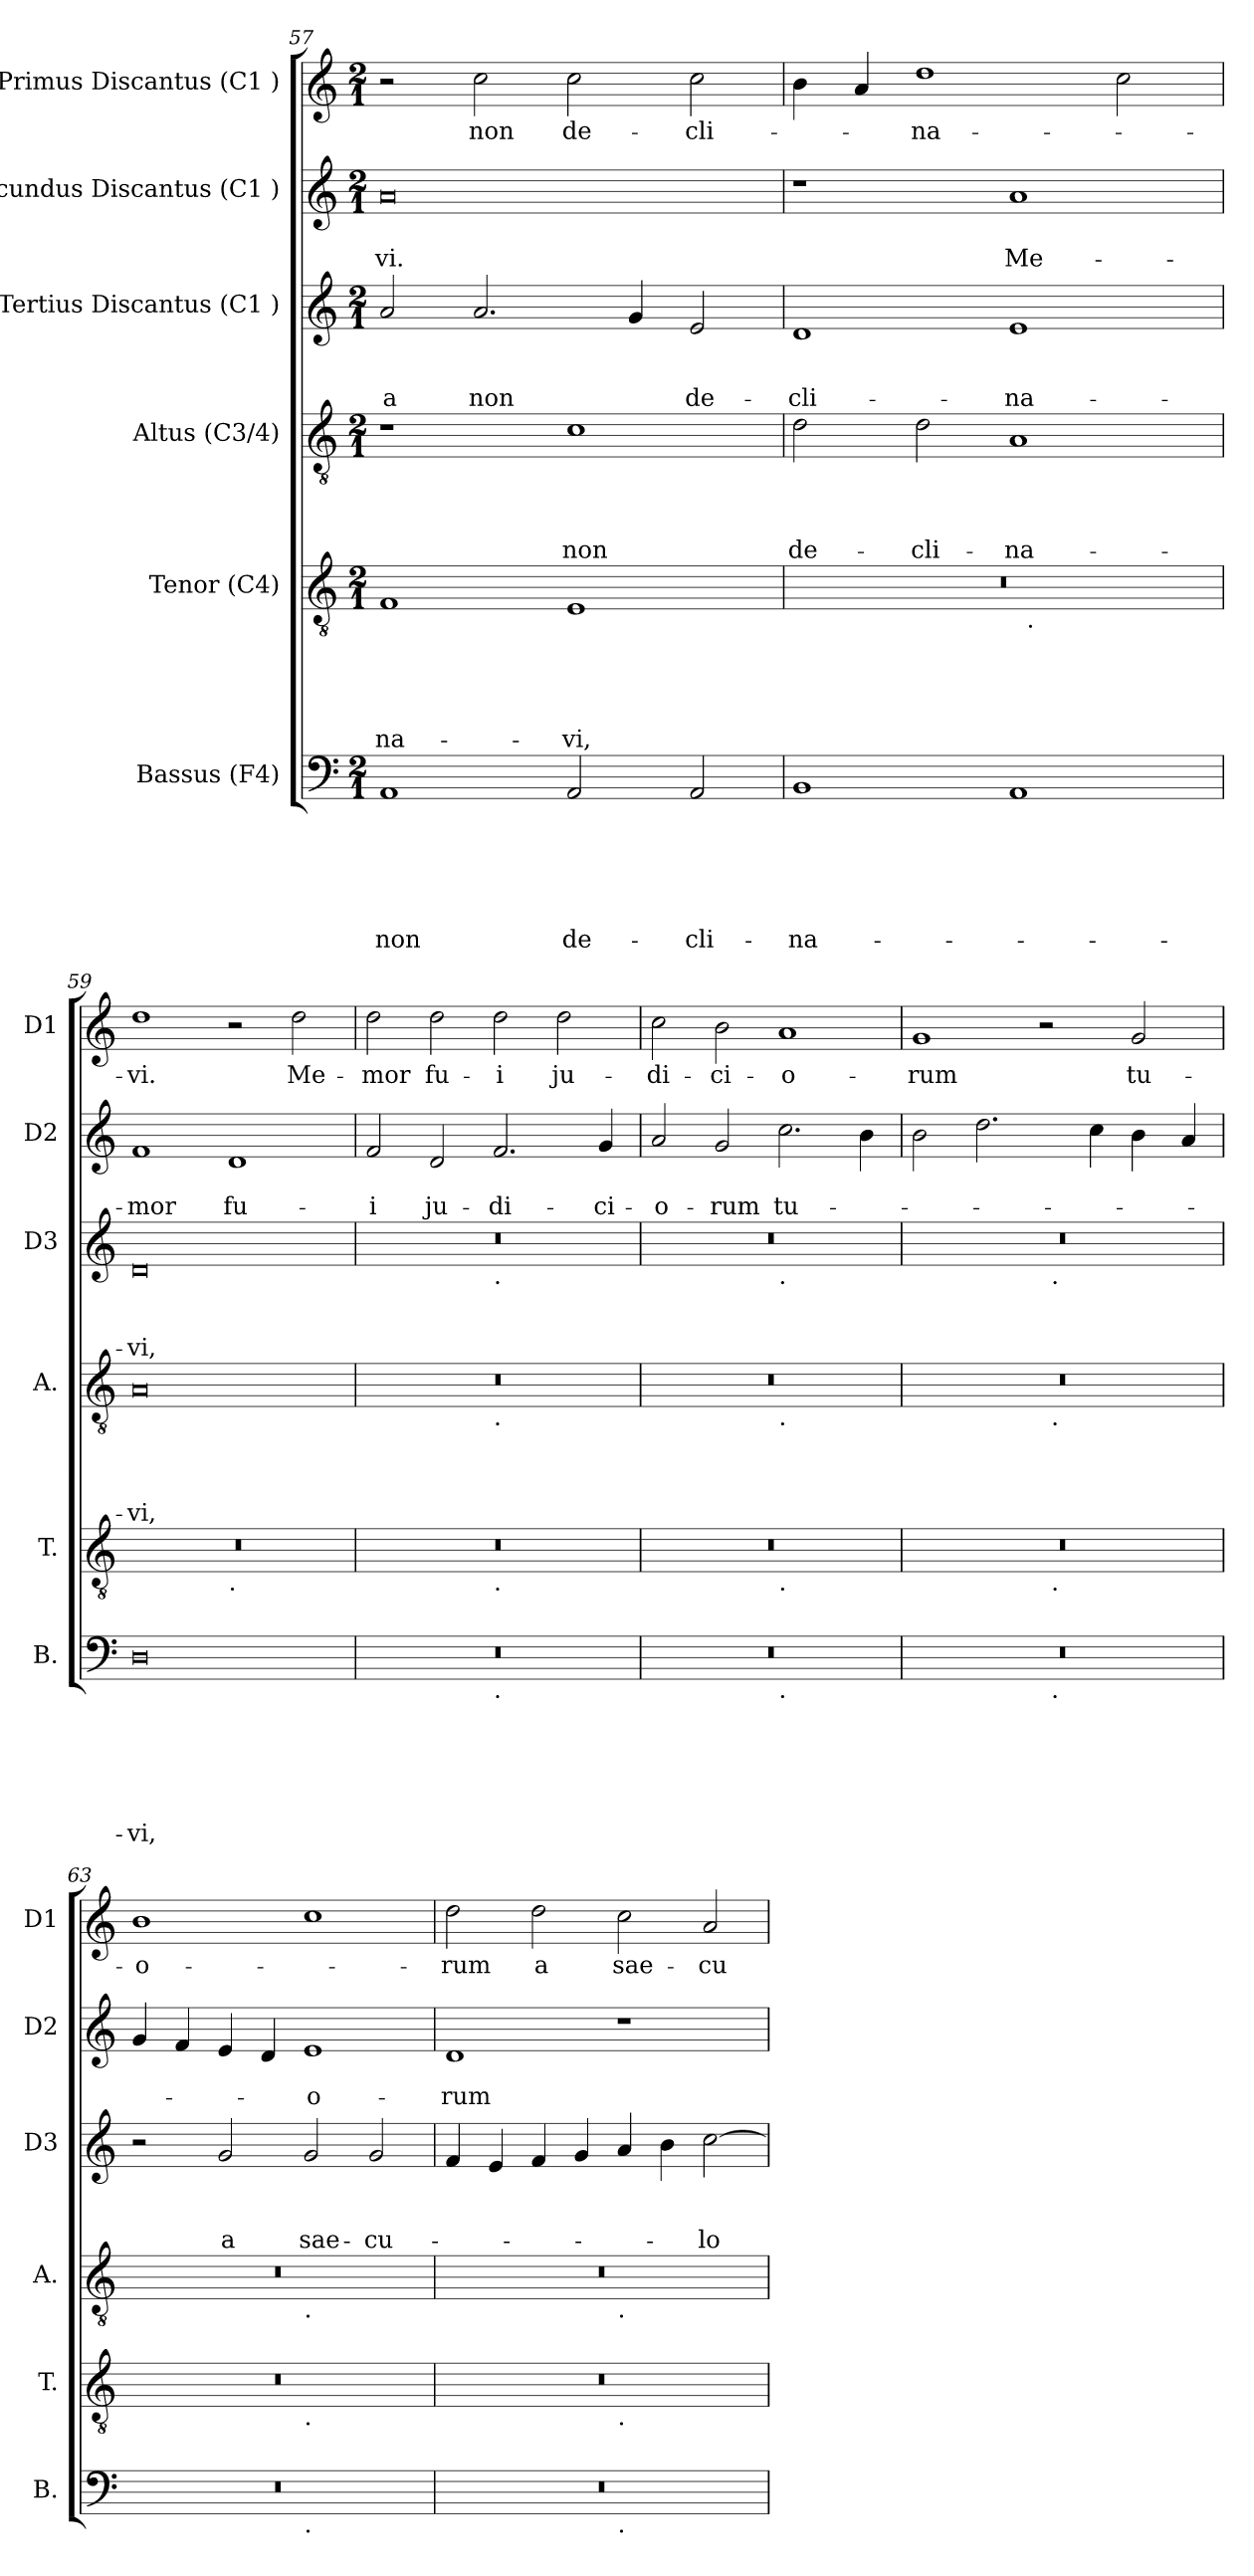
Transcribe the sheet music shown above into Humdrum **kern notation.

**kern	**text	**text	**text	**text	**text	**text	**kern	**text	**text	**text	**text	**text	**kern	**text	**text	**text	**text	**kern	**text	**text	**text	**kern	**text	**text	**kern	**text
*part6	*part6	*part6	*part6	*part6	*part6	*part6	*part5	*part5	*part5	*part5	*part5	*part5	*part4	*part4	*part4	*part4	*part4	*part3	*part3	*part3	*part3	*part2	*part2	*part2	*part1	*part1
*staff6	*staff6	*staff6	*staff6	*staff6	*staff6	*staff6	*staff5	*staff5	*staff5	*staff5	*staff5	*staff5	*staff4	*staff4	*staff4	*staff4	*staff4	*staff3	*staff3	*staff3	*staff3	*staff2	*staff2	*staff2	*staff1	*staff1
*I"Bassus (F4)	*	*	*	*	*	*	*I"Tenor (C4)	*	*	*	*	*	*I"Altus (C3/4)	*	*	*	*	*I"Tertius Discantus (C1 )	*	*	*	*I"Secundus Discantus (C1 )	*	*	*I"Primus Discantus (C1 )	*
*I'B.	*	*	*	*	*	*	*I'T.	*	*	*	*	*	*I'A.	*	*	*	*	*I'D3	*	*	*	*I'D2	*	*	*I'D1	*
*clefF4	*	*	*	*	*	*	*clefGv2	*	*	*	*	*	*clefGv2	*	*	*	*	*clefG2	*	*	*	*clefG2	*	*	*clefG2	*
*k[]	*	*	*	*	*	*	*k[]	*	*	*	*	*	*k[]	*	*	*	*	*k[]	*	*	*	*k[]	*	*	*k[]	*
*C:	*	*	*	*	*	*	*C:	*	*	*	*	*	*C:	*	*	*	*	*C:	*	*	*	*C:	*	*	*C:	*
*M2/1	*	*	*	*	*	*	*M2/1	*	*	*	*	*	*M2/1	*	*	*	*	*M2/1	*	*	*	*M2/1	*	*	*M2/1	*
=57	=57	=57	=57	=57	=57	=57	=57	=57	=57	=57	=57	=57	=57	=57	=57	=57	=57	=57	=57	=57	=57	=57	=57	=57	=57	=57
!	!	!	!	!	!	!LO:LY:b	!	!	!	!	!	!LO:LY:b	!	!	!	!	!	!	!	!	!LO:LY:b	!	!	!LO:LY:b:rj	!	!
1AA	.	.	.	.	.	non	1F	.	.	.	.	-na-	1r	.	.	.	.	2a/	.	.	-a	0a	.	-vi.	2r	.
!	!	!	!	!	!	!	!	!	!	!	!	!	!	!	!	!	!	!	!	!	!LO:LY:b	!	!	!	!	!LO:LY:b
.	.	.	.	.	.	.	.	.	.	.	.	.	.	.	.	.	.	2.a/	.	.	non	.	.	.	2cc\	non
!	!	!	!	!	!	!LO:LY:b	!	!	!	!	!	!LO:LY:b	!	!	!	!	!LO:LY:b	!	!	!	!	!	!	!	!	!LO:LY:b
2AA/	.	.	.	.	.	de-	1E	.	.	.	.	-vi,	1c	.	.	.	non	.	.	.	.	.	.	.	2cc\	de-
.	.	.	.	.	.	.	.	.	.	.	.	.	.	.	.	.	.	4g/	.	.	.	.	.	.	.	.
!	!	!	!	!	!	!LO:LY:b	!	!	!	!	!	!	!	!	!	!	!	!	!	!	!LO:LY:b	!	!	!	!	!LO:LY:b
2AA/	.	.	.	.	.	-cli-	.	.	.	.	.	.	.	.	.	.	.	2e/	.	.	de-	.	.	.	2cc\	-cli-
!!LO:PB:g=z
=58	=58	=58	=58	=58	=58	=58	=58	=58	=58	=58	=58	=58	=58	=58	=58	=58	=58	=58	=58	=58	=58	=58	=58	=58	=58	=58
!	!	!	!	!	!	!LO:LY:b	!	!	!	!	!	!	!	!	!	!	!LO:LY:b	!	!	!	!LO:LY:b	!	!	!	!	!
*	*	*	*	*	*	*	*^	*	*	*	*	*	*	*	*	*	*	*	*	*	*	*	*	*	*	*
1BB	.	.	.	.	.	-na-	0r	1ryy	.	.	.	.	.	2d\	.	.	.	de-	1d	.	.	-cli-	1r	.	.	4b\	.
.	.	.	.	.	.	.	.	.	.	.	.	.	.	.	.	.	.	.	.	.	.	.	.	.	.	4a/	.
!	!	!	!	!	!	!	!	!	!	!	!	!	!	!	!	!	!	!LO:LY:b	!	!	!	!	!	!	!	!	!LO:LY:b
.	.	.	.	.	.	.	.	.	.	.	.	.	.	2d\	.	.	.	-cli-	.	.	.	.	.	.	.	1dd	-na-
!	!	!	!	!	!	!	!	!	!	!	!	!	!	!	!	!	!	!LO:LY:b	!	!	!	!LO:LY:b	!	!	!LO:LY:b	!	!
1AA	.	.	.	.	.	.	.	32ryy	.	.	.	.	.	1A	.	.	.	-na-	1e	.	.	-na-	1a	.	Me-	.	.
!	!	!	!	!	!	!	!	!LO:TX:b:t=.	!	!	!	!	!	!	!	!	!	!	!	!	!	!	!	!	!	!	!
.	.	.	.	.	.	.	.	2ryy	.	.	.	.	.	.	.	.	.	.	.	.	.	.	.	.	.	.	.
.	.	.	.	.	.	.	.	.	.	.	.	.	.	.	.	.	.	.	.	.	.	.	.	.	.	2cc\	.
.	.	.	.	.	.	.	.	4...ryy	.	.	.	.	.	.	.	.	.	.	.	.	.	.	.	.	.	.	.
=59	=59	=59	=59	=59	=59	=59	=59	=59	=59	=59	=59	=59	=59	=59	=59	=59	=59	=59	=59	=59	=59	=59	=59	=59	=59	=59	=59
!	!	!	!	!	!	!LO:LY:b	!	!	!	!	!	!	!	!	!	!	!	!LO:LY:b	!	!	!	!LO:LY:b	!	!	!LO:LY:b	!	!LO:LY:b
0D	.	.	.	.	.	-vi,	0r	1ryy	.	.	.	.	.	0A	.	.	.	-vi,	0d	.	.	-vi,	1f	.	-mor	1dd	-vi.
!	!	!	!	!	!	!	!	!LO:TX:b:t=.	!	!	!	!	!	!	!	!	!	!	!	!	!	!	!	!	!	!	!
!	!	!	!	!	!	!	!	!	!	!	!	!	!	!	!	!	!	!	!	!	!	!	!	!	!LO:LY:b	!	!
.	.	.	.	.	.	.	.	1ryy	.	.	.	.	.	.	.	.	.	.	.	.	.	.	1d	.	fu-	2r	.
!	!	!	!	!	!	!	!	!	!	!	!	!	!	!	!	!	!	!	!	!	!	!	!	!	!	!	!LO:LY:b
.	.	.	.	.	.	.	.	.	.	.	.	.	.	.	.	.	.	.	.	.	.	.	.	.	.	2dd\	Me-
=60	=60	=60	=60	=60	=60	=60	=60	=60	=60	=60	=60	=60	=60	=60	=60	=60	=60	=60	=60	=60	=60	=60	=60	=60	=60	=60	=60
!	!	!	!	!	!	!	!	!	!	!	!	!	!	!	!	!	!	!	!	!	!	!	!	!	!LO:LY:b	!	!LO:LY:b
*^	*	*	*	*	*	*	*	*	*	*	*	*	*	*^	*	*	*	*	*^	*	*	*	*	*	*	*	*
0r	1ryy	.	.	.	.	.	.	0r	1ryy	.	.	.	.	.	0r	1ryy	.	.	.	.	0r	1ryy	.	.	.	2f/	.	-i	2dd\	-mor
!	!	!	!	!	!	!	!	!	!	!	!	!	!	!	!	!	!	!	!	!	!	!	!	!	!	!	!	!LO:LY:b	!	!LO:LY:b
.	.	.	.	.	.	.	.	.	.	.	.	.	.	.	.	.	.	.	.	.	.	.	.	.	.	2d/	.	ju-	2dd\	fu-
!	!	!	!	!	!	!	!	!	!	!	!	!	!	!	!	!	!	!	!	!	!	!LO:TX:b:t=.	!	!	!	!	!	!	!	!
!	!	!	!	!	!	!	!	!	!	!	!	!	!	!	!	!LO:TX:b:t=.	!	!	!	!	!	!	!	!	!	!	!	!	!	!
!	!	!	!	!	!	!	!	!	!LO:TX:b:t=.	!	!	!	!	!	!	!	!	!	!	!	!	!	!	!	!	!	!	!	!	!
!	!LO:TX:b:t=.	!	!	!	!	!	!	!	!	!	!	!	!	!	!	!	!	!	!	!	!	!	!	!	!	!	!	!	!	!
!	!	!	!	!	!	!	!	!	!	!	!	!	!	!	!	!	!	!	!	!	!	!	!	!	!	!	!	!LO:LY:b	!	!LO:LY:b
.	1ryy	.	.	.	.	.	.	.	1ryy	.	.	.	.	.	.	1ryy	.	.	.	.	.	1ryy	.	.	.	2.f/	.	-di-	2dd\	-i
!	!	!	!	!	!	!	!	!	!	!	!	!	!	!	!	!	!	!	!	!	!	!	!	!	!	!	!	!	!	!LO:LY:b
.	.	.	.	.	.	.	.	.	.	.	.	.	.	.	.	.	.	.	.	.	.	.	.	.	.	.	.	.	2dd\	ju-
!	!	!	!	!	!	!	!	!	!	!	!	!	!	!	!	!	!	!	!	!	!	!	!	!	!	!	!	!LO:LY:b	!	!
.	.	.	.	.	.	.	.	.	.	.	.	.	.	.	.	.	.	.	.	.	.	.	.	.	.	4g/	.	-ci-	.	.
=61	=61	=61	=61	=61	=61	=61	=61	=61	=61	=61	=61	=61	=61	=61	=61	=61	=61	=61	=61	=61	=61	=61	=61	=61	=61	=61	=61	=61	=61	=61
!	!	!	!	!	!	!	!	!	!	!	!	!	!	!	!	!	!	!	!	!	!	!	!	!	!	!	!	!LO:LY:b	!	!LO:LY:b
0r	1ryy	.	.	.	.	.	.	0r	1ryy	.	.	.	.	.	0r	1ryy	.	.	.	.	0r	1ryy	.	.	.	2a/	.	-o-	2cc\	-di-
!	!	!	!	!	!	!	!	!	!	!	!	!	!	!	!	!	!	!	!	!	!	!	!	!	!	!	!	!LO:LY:b	!	!LO:LY:b
.	.	.	.	.	.	.	.	.	.	.	.	.	.	.	.	.	.	.	.	.	.	.	.	.	.	2g/	.	-rum	2b\	-ci-
!	!	!	!	!	!	!	!	!	!	!	!	!	!	!	!	!	!	!	!	!	!	!LO:TX:b:t=.	!	!	!	!	!	!	!	!
!	!	!	!	!	!	!	!	!	!	!	!	!	!	!	!	!LO:TX:b:t=.	!	!	!	!	!	!	!	!	!	!	!	!	!	!
!	!	!	!	!	!	!	!	!	!LO:TX:b:t=.	!	!	!	!	!	!	!	!	!	!	!	!	!	!	!	!	!	!	!	!	!
!	!LO:TX:b:t=.	!	!	!	!	!	!	!	!	!	!	!	!	!	!	!	!	!	!	!	!	!	!	!	!	!	!	!	!	!
!	!	!	!	!	!	!	!	!	!	!	!	!	!	!	!	!	!	!	!	!	!	!	!	!	!	!	!	!LO:LY:b	!	!LO:LY:b:rj
.	1ryy	.	.	.	.	.	.	.	1ryy	.	.	.	.	.	.	1ryy	.	.	.	.	.	1ryy	.	.	.	2.cc\	.	tu-	1a	-o-
.	.	.	.	.	.	.	.	.	.	.	.	.	.	.	.	.	.	.	.	.	.	.	.	.	.	4b\	.	.	.	.
!!LO:LB:g=z
=62	=62	=62	=62	=62	=62	=62	=62	=62	=62	=62	=62	=62	=62	=62	=62	=62	=62	=62	=62	=62	=62	=62	=62	=62	=62	=62	=62	=62	=62	=62
!	!	!	!	!	!	!	!	!	!	!	!	!	!	!	!	!	!	!	!	!	!	!	!	!	!	!	!	!	!	!LO:LY:b
0r	1ryy	.	.	.	.	.	.	0r	1ryy	.	.	.	.	.	0r	1ryy	.	.	.	.	0r	1ryy	.	.	.	2b\	.	.	1g	-rum
.	.	.	.	.	.	.	.	.	.	.	.	.	.	.	.	.	.	.	.	.	.	.	.	.	.	2.dd\	.	.	.	.
.	32ryy	.	.	.	.	.	.	.	32ryy	.	.	.	.	.	.	32ryy	.	.	.	.	.	32ryy	.	.	.	.	.	.	2r	.
!	!	!	!	!	!	!	!	!	!	!	!	!	!	!	!	!	!	!	!	!	!	!LO:TX:b:t=.	!	!	!	!	!	!	!	!
!	!	!	!	!	!	!	!	!	!	!	!	!	!	!	!	!LO:TX:b:t=.	!	!	!	!	!	!	!	!	!	!	!	!	!	!
!	!	!	!	!	!	!	!	!	!LO:TX:b:t=.	!	!	!	!	!	!	!	!	!	!	!	!	!	!	!	!	!	!	!	!	!
!	!LO:TX:b:t=.	!	!	!	!	!	!	!	!	!	!	!	!	!	!	!	!	!	!	!	!	!	!	!	!	!	!	!	!	!
.	2ryy	.	.	.	.	.	.	.	2ryy	.	.	.	.	.	.	2ryy	.	.	.	.	.	2ryy	.	.	.	.	.	.	.	.
.	.	.	.	.	.	.	.	.	.	.	.	.	.	.	.	.	.	.	.	.	.	.	.	.	.	4cc\	.	.	.	.
!	!	!	!	!	!	!	!	!	!	!	!	!	!	!	!	!	!	!	!	!	!	!	!	!	!	!	!	!	!	!LO:LY:b
.	.	.	.	.	.	.	.	.	.	.	.	.	.	.	.	.	.	.	.	.	.	.	.	.	.	4b\	.	.	2g/	tu-
.	4...ryy	.	.	.	.	.	.	.	4...ryy	.	.	.	.	.	.	4...ryy	.	.	.	.	.	4...ryy	.	.	.	.	.	.	.	.
.	.	.	.	.	.	.	.	.	.	.	.	.	.	.	.	.	.	.	.	.	.	.	.	.	.	4a/	.	.	.	.
=63	=63	=63	=63	=63	=63	=63	=63	=63	=63	=63	=63	=63	=63	=63	=63	=63	=63	=63	=63	=63	=63	=63	=63	=63	=63	=63	=63	=63	=63	=63
!	!	!	!	!	!	!	!	!	!	!	!	!	!	!	!	!	!	!	!	!	!	!	!	!	!	!	!	!	!	!LO:LY:b:rj
*	*	*	*	*	*	*	*	*	*	*	*	*	*	*	*	*	*	*	*	*	*v	*v	*	*	*	*	*	*	*	*
0r	1ryy	.	.	.	.	.	.	0r	1ryy	.	.	.	.	.	0r	1ryy	.	.	.	.	2r	.	.	.	4g/	.	.	1b	-o-
.	.	.	.	.	.	.	.	.	.	.	.	.	.	.	.	.	.	.	.	.	.	.	.	.	4f/	.	.	.	.
!	!	!	!	!	!	!	!	!	!	!	!	!	!	!	!	!	!	!	!	!	!	!	!	!LO:LY:b	!	!	!	!	!
.	.	.	.	.	.	.	.	.	.	.	.	.	.	.	.	.	.	.	.	.	2g/	.	.	a	4e/	.	.	.	.
.	.	.	.	.	.	.	.	.	.	.	.	.	.	.	.	.	.	.	.	.	.	.	.	.	4d/	.	.	.	.
!	!	!	!	!	!	!	!	!	!	!	!	!	!	!	!	!LO:TX:b:t=.	!	!	!	!	!	!	!	!	!	!	!	!	!
!	!	!	!	!	!	!	!	!	!LO:TX:b:t=.	!	!	!	!	!	!	!	!	!	!	!	!	!	!	!	!	!	!	!	!
!	!LO:TX:b:t=.	!	!	!	!	!	!	!	!	!	!	!	!	!	!	!	!	!	!	!	!	!	!	!	!	!	!	!	!
!	!	!	!	!	!	!	!	!	!	!	!	!	!	!	!	!	!	!	!	!	!	!	!	!LO:LY:b	!	!	!LO:LY:b:rj	!	!
.	1ryy	.	.	.	.	.	.	.	1ryy	.	.	.	.	.	.	1ryy	.	.	.	.	2g/	.	.	sae-	1e	.	-o-	1cc	.
!	!	!	!	!	!	!	!	!	!	!	!	!	!	!	!	!	!	!	!	!	!	!	!	!LO:LY:b	!	!	!	!	!
.	.	.	.	.	.	.	.	.	.	.	.	.	.	.	.	.	.	.	.	.	2g/	.	.	-cu-	.	.	.	.	.
=64	=64	=64	=64	=64	=64	=64	=64	=64	=64	=64	=64	=64	=64	=64	=64	=64	=64	=64	=64	=64	=64	=64	=64	=64	=64	=64	=64	=64	=64
!	!	!	!	!	!	!	!	!	!	!	!	!	!	!	!	!	!	!	!	!	!	!	!	!	!	!	!LO:LY:b	!	!LO:LY:b
0r	1ryy	.	.	.	.	.	.	0r	1ryy	.	.	.	.	.	0r	1ryy	.	.	.	.	4f/	.	.	.	1d	.	-rum	2dd\	-rum
.	.	.	.	.	.	.	.	.	.	.	.	.	.	.	.	.	.	.	.	.	4e/	.	.	.	.	.	.	.	.
!	!	!	!	!	!	!	!	!	!	!	!	!	!	!	!	!	!	!	!	!	!	!	!	!	!	!	!	!	!LO:LY:b
.	.	.	.	.	.	.	.	.	.	.	.	.	.	.	.	.	.	.	.	.	4f/	.	.	.	.	.	.	2dd\	a
.	.	.	.	.	.	.	.	.	.	.	.	.	.	.	.	.	.	.	.	.	4g/	.	.	.	.	.	.	.	.
!	!	!	!	!	!	!	!	!	!	!	!	!	!	!	!	!LO:TX:b:t=.	!	!	!	!	!	!	!	!	!	!	!	!	!
!	!	!	!	!	!	!	!	!	!LO:TX:b:t=.	!	!	!	!	!	!	!	!	!	!	!	!	!	!	!	!	!	!	!	!
!	!LO:TX:b:t=.	!	!	!	!	!	!	!	!	!	!	!	!	!	!	!	!	!	!	!	!	!	!	!	!	!	!	!	!
!	!	!	!	!	!	!	!	!	!	!	!	!	!	!	!	!	!	!	!	!	!	!	!	!	!	!	!	!	!LO:LY:b
.	1ryy	.	.	.	.	.	.	.	1ryy	.	.	.	.	.	.	1ryy	.	.	.	.	4a/	.	.	.	1r	.	.	2cc\	sae-
.	.	.	.	.	.	.	.	.	.	.	.	.	.	.	.	.	.	.	.	.	4b\	.	.	.	.	.	.	.	.
!	!	!	!	!	!	!	!	!	!	!	!	!	!	!	!	!	!	!	!	!	!	!	!	!LO:LY:b	!	!	!	!	!LO:LY:b
.	.	.	.	.	.	.	.	.	.	.	.	.	.	.	.	.	.	.	.	.	[>2cc\	.	.	-lo	.	.	.	2a/	-cu-
*v	*v	*	*	*	*	*	*	*	*	*	*	*	*	*	*v	*v	*	*	*	*	*	*	*	*	*	*	*	*	*
*	*	*	*	*	*	*	*v	*v	*	*	*	*	*	*	*	*	*	*	*	*	*	*	*	*	*	*	*
=	=	=	=	=	=	=	=	=	=	=	=	=	=	=	=	=	=	=	=	=	=	=	=	=	=	=
*-	*-	*-	*-	*-	*-	*-	*-	*-	*-	*-	*-	*-	*-	*-	*-	*-	*-	*-	*-	*-	*-	*-	*-	*-	*-	*-
